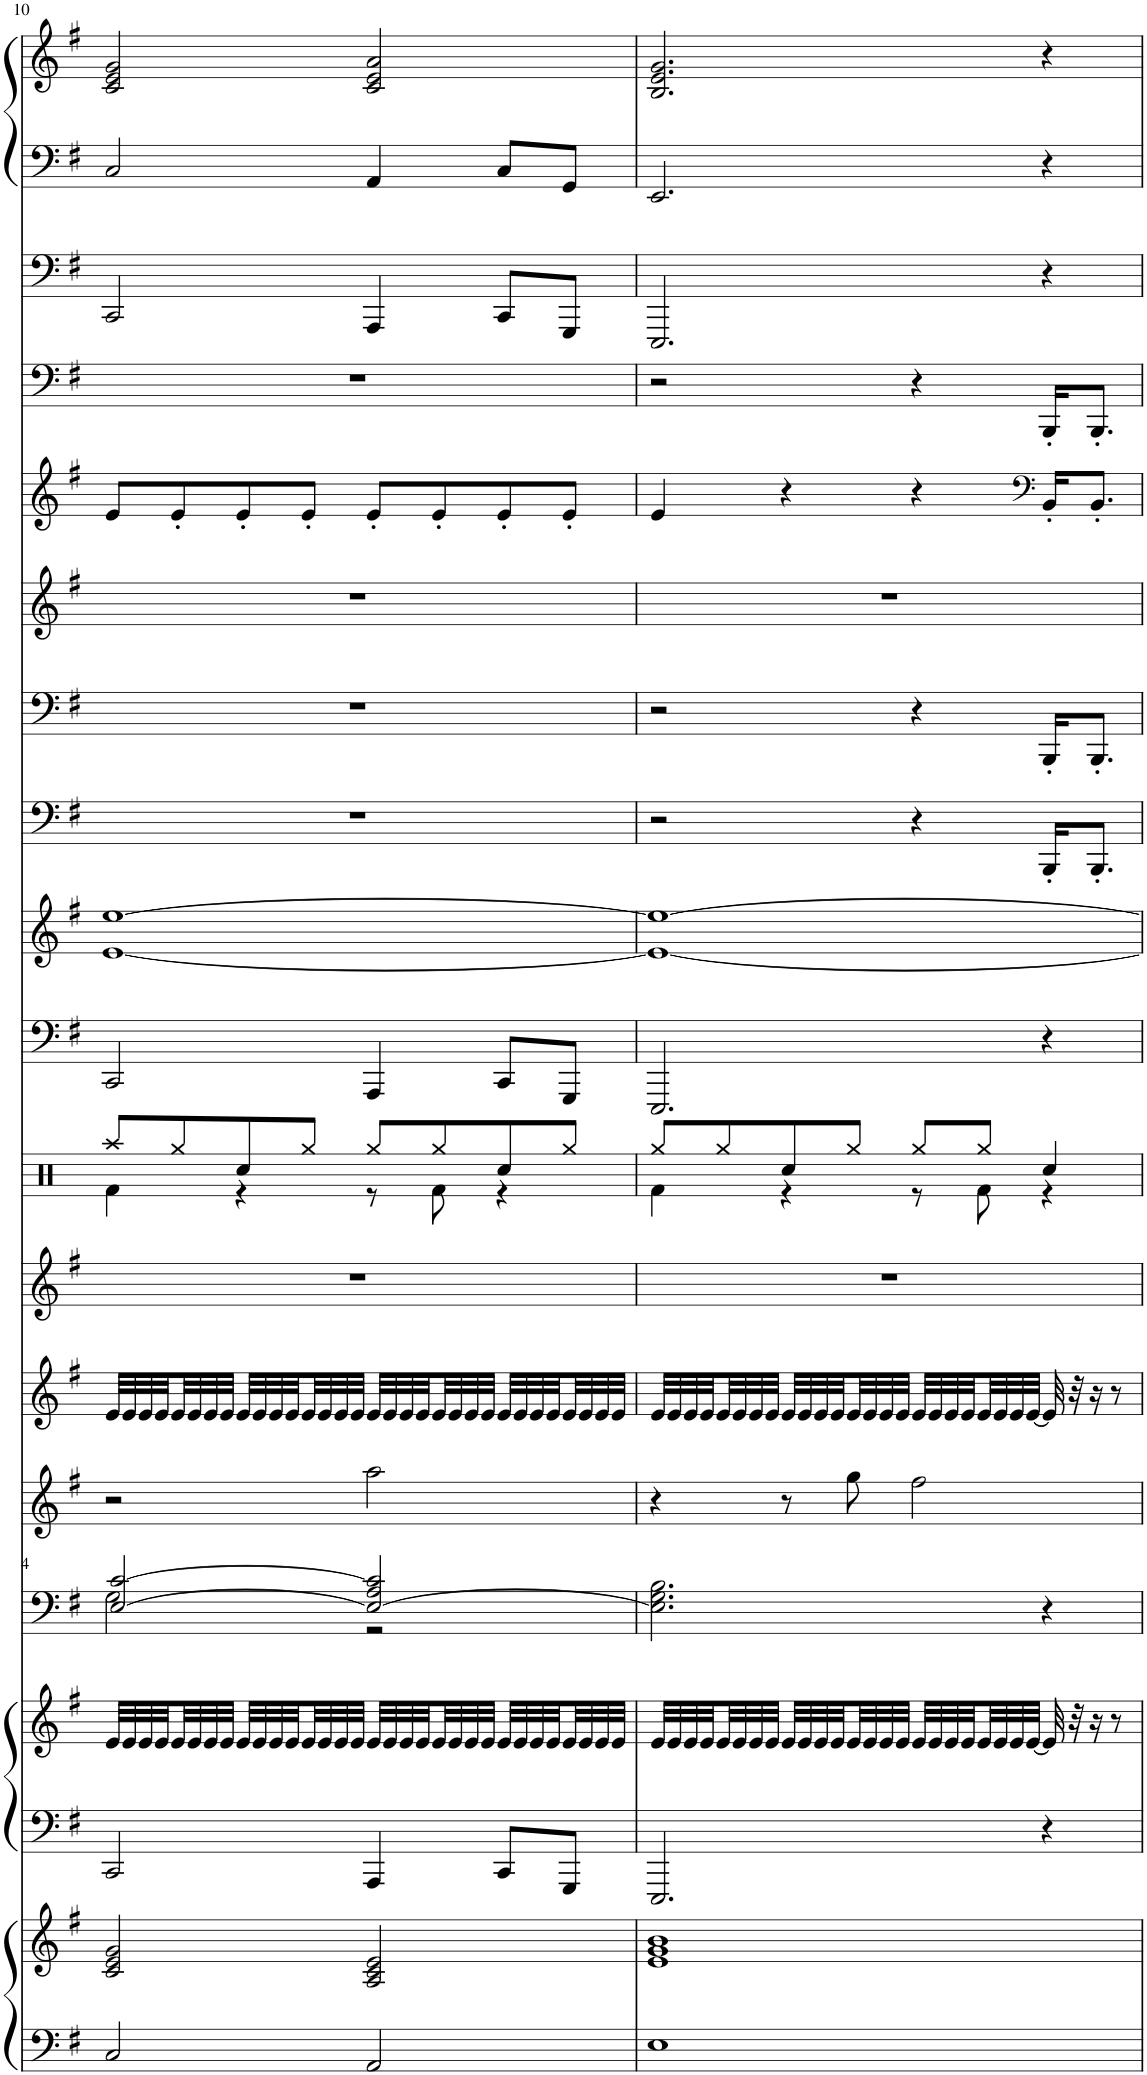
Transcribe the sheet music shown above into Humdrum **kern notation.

**kern	**kern	**kern	**kern	**kern	**kern	**kern	**kern	**kern	**kern	**kern	**kern	**kern	**kern	**kern	**kern	**kern	**kern	**kern
*part16	*part16	*part15	*part15	*part14	*part13	*part12	*part11	*part10	*part9	*part8	*part7	*part6	*part5	*part4	*part3	*part2	*part1	*part1
*staff19	*staff18	*staff17	*staff16	*staff15	*staff14	*staff13	*staff12	*staff11	*staff10	*staff9	*staff8	*staff7	*staff6	*staff5	*staff4	*staff3	*staff2	*staff1
*I"Bright Piano	*	*I"Sweep Pad	*	*I"Warm Pad	*I"Grand Piano	*I"Athmosphere	*I"PizzicatoStr.	*I"Percussion	*I"Contrabass	*I"Saw Wave	*I"PizzicatoStr.	*I"Overdrive Gtr	*I"Synth Voice	*I"Tenor Sax	*I"DistortionGtr	*I"Fingered Bass	*I"Bright Piano, Heathens	*
*I'Pno	*	*	*	*	*I'Pno	*	*	*	*I'Cb	*	*	*	*I'V	*I'T Sax	*	*	*I'Pno	*
!!LO:PB:g=z
*clefF4	*clefG2	*clefF4	*clefF4	*clefG2	*clefG2	*clefG2	*clefG2	*clefX	*clefF4	*clefF4	*clefF4	*clefF4	*clefG2	*clefG2	*clefF4	*clefF4	*clefF4	*clefG2
*	*	*	*	*	*	*	*	*	*Trd7c12	*	*	*	*	*Trd8c14	*	*	*	*
*k[f#]	*k[f#]	*k[f#]	*k[f#]	*k[f#]	*k[f#]	*k[f#]	*k[f#]	*k[]	*k[f#]	*k[f#]	*k[f#]	*k[f#]	*k[f#]	*k[f#]	*k[f#]	*k[f#]	*k[f#]	*k[f#]
*M4/4	*M4/4	*M4/4	*M4/4	*M4/4	*M4/4	*M4/4	*M4/4	*M4/4	*M4/4	*M4/4	*M4/4	*M4/4	*M4/4	*M4/4	*M4/4	*M4/4	*M4/4	*M4/4
=10	=10	=10	=10	=10	=10	=10	=10	=10	=10	=10	=10	=10	=10	=10	=10	=10	=10	=10
*	*	*	*	*^	*	*	*	*^	*	*	*	*	*	*	*	*	*	*
2C/	2c/ 2e/ 2g/	2CC/	32e/LLL	[2E/ [2c/	2G\	2r	32e/LLL	1r	8Raa/L	4Rf\	2CC/	[1e [1ee	1r	1r	1r	8e/L	1r	2CC/	2C/	2c/ 2e/ 2g/
.	.	.	32e/	.	.	.	32e/	.	.	.	.	.	.	.	.	.	.	.	.	.
.	.	.	32e/	.	.	.	32e/	.	.	.	.	.	.	.	.	.	.	.	.	.
.	.	.	32e/	.	.	.	32e/	.	.	.	.	.	.	.	.	.	.	.	.	.
.	.	.	32e/	.	.	.	32e/	.	8Rgg/	.	.	.	.	.	.	8e'/	.	.	.	.
.	.	.	32e/	.	.	.	32e/	.	.	.	.	.	.	.	.	.	.	.	.	.
.	.	.	32e/	.	.	.	32e/	.	.	.	.	.	.	.	.	.	.	.	.	.
.	.	.	32e/JJJ	.	.	.	32e/JJJ	.	.	.	.	.	.	.	.	.	.	.	.	.
.	.	.	32e/LLL	.	.	.	32e/LLL	.	8Rcc/	4r	.	.	.	.	.	8e'/	.	.	.	.
.	.	.	32e/	.	.	.	32e/	.	.	.	.	.	.	.	.	.	.	.	.	.
.	.	.	32e/	.	.	.	32e/	.	.	.	.	.	.	.	.	.	.	.	.	.
.	.	.	32e/	.	.	.	32e/	.	.	.	.	.	.	.	.	.	.	.	.	.
.	.	.	32e/	.	.	.	32e/	.	8Rgg/J	.	.	.	.	.	.	8e'/J	.	.	.	.
.	.	.	32e/	.	.	.	32e/	.	.	.	.	.	.	.	.	.	.	.	.	.
.	.	.	32e/	.	.	.	32e/	.	.	.	.	.	.	.	.	.	.	.	.	.
.	.	.	32e/JJJ	.	.	.	32e/JJJ	.	.	.	.	.	.	.	.	.	.	.	.	.
2AA/	2A/ 2c/ 2e/	4AAA/	32e/LLL	2E/_ 2A/ 2c/]	2r	2aa\	32e/LLL	.	8Rgg/L	8r	4AAA/	.	.	.	.	8e'/L	.	4AAA/	4AA/	2c/ 2e/ 2a/
.	.	.	32e/	.	.	.	32e/	.	.	.	.	.	.	.	.	.	.	.	.	.
.	.	.	32e/	.	.	.	32e/	.	.	.	.	.	.	.	.	.	.	.	.	.
.	.	.	32e/	.	.	.	32e/	.	.	.	.	.	.	.	.	.	.	.	.	.
.	.	.	32e/	.	.	.	32e/	.	8Rgg/	8Rf\	.	.	.	.	.	8e'/	.	.	.	.
.	.	.	32e/	.	.	.	32e/	.	.	.	.	.	.	.	.	.	.	.	.	.
.	.	.	32e/	.	.	.	32e/	.	.	.	.	.	.	.	.	.	.	.	.	.
.	.	.	32e/JJJ	.	.	.	32e/JJJ	.	.	.	.	.	.	.	.	.	.	.	.	.
.	.	8CC/L	32e/LLL	.	.	.	32e/LLL	.	8Rcc/	4r	8CC/L	.	.	.	.	8e'/	.	8CC/L	8C/L	.
.	.	.	32e/	.	.	.	32e/	.	.	.	.	.	.	.	.	.	.	.	.	.
.	.	.	32e/	.	.	.	32e/	.	.	.	.	.	.	.	.	.	.	.	.	.
.	.	.	32e/	.	.	.	32e/	.	.	.	.	.	.	.	.	.	.	.	.	.
.	.	8GGG/J	32e/	.	.	.	32e/	.	8Rgg/J	.	8GGG/J	.	.	.	.	8e'/J	.	8GGG/J	8GG/J	.
.	.	.	32e/	.	.	.	32e/	.	.	.	.	.	.	.	.	.	.	.	.	.
.	.	.	32e/	.	.	.	32e/	.	.	.	.	.	.	.	.	.	.	.	.	.
.	.	.	32e/JJJ	.	.	.	32e/JJJ	.	.	.	.	.	.	.	.	.	.	.	.	.
*	*	*	*	*v	*v	*	*	*	*	*	*	*	*	*	*	*	*	*	*	*
=11	=11	=11	=11	=11	=11	=11	=11	=11	=11	=11	=11	=11	=11	=11	=11	=11	=11	=11	=11
1E	1e 1g 1b	2.EEE/	32e/LLL	2.E\] 2.G\ 2.B\	4r	32e/LLL	1r	8Rgg/L	4Rf\	2.EEE/	1e_ 1ee_	2r	2r	1r	4e/	2r	2.EEE/	2.EE/	2.B/ 2.e/ 2.g/
.	.	.	32e/	.	.	32e/	.	.	.	.	.	.	.	.	.	.	.	.	.
.	.	.	32e/	.	.	32e/	.	.	.	.	.	.	.	.	.	.	.	.	.
.	.	.	32e/	.	.	32e/	.	.	.	.	.	.	.	.	.	.	.	.	.
.	.	.	32e/	.	.	32e/	.	8Rgg/	.	.	.	.	.	.	.	.	.	.	.
.	.	.	32e/	.	.	32e/	.	.	.	.	.	.	.	.	.	.	.	.	.
.	.	.	32e/	.	.	32e/	.	.	.	.	.	.	.	.	.	.	.	.	.
.	.	.	32e/JJJ	.	.	32e/JJJ	.	.	.	.	.	.	.	.	.	.	.	.	.
.	.	.	32e/LLL	.	8r	32e/LLL	.	8Rcc/	4r	.	.	.	.	.	4r	.	.	.	.
.	.	.	32e/	.	.	32e/	.	.	.	.	.	.	.	.	.	.	.	.	.
.	.	.	32e/	.	.	32e/	.	.	.	.	.	.	.	.	.	.	.	.	.
.	.	.	32e/	.	.	32e/	.	.	.	.	.	.	.	.	.	.	.	.	.
.	.	.	32e/	.	8gg\	32e/	.	8Rgg/J	.	.	.	.	.	.	.	.	.	.	.
.	.	.	32e/	.	.	32e/	.	.	.	.	.	.	.	.	.	.	.	.	.
.	.	.	32e/	.	.	32e/	.	.	.	.	.	.	.	.	.	.	.	.	.
.	.	.	32e/JJJ	.	.	32e/JJJ	.	.	.	.	.	.	.	.	.	.	.	.	.
.	.	.	32e/LLL	.	2ff#\	32e/LLL	.	8Rgg/L	8r	.	.	4r	4r	.	4r	4r	.	.	.
.	.	.	32e/	.	.	32e/	.	.	.	.	.	.	.	.	.	.	.	.	.
.	.	.	32e/	.	.	32e/	.	.	.	.	.	.	.	.	.	.	.	.	.
.	.	.	32e/	.	.	32e/	.	.	.	.	.	.	.	.	.	.	.	.	.
.	.	.	32e/	.	.	32e/	.	8Rgg/J	8Rf\	.	.	.	.	.	.	.	.	.	.
.	.	.	32e/	.	.	32e/	.	.	.	.	.	.	.	.	.	.	.	.	.
.	.	.	32e/	.	.	32e/	.	.	.	.	.	.	.	.	.	.	.	.	.
.	.	.	[32e/JJJ	.	.	[32e/JJJ	.	.	.	.	.	.	.	.	.	.	.	.	.
*	*	*	*	*	*	*	*	*	*	*	*	*	*	*	*clefF4	*	*	*	*
.	.	4r	32e/]	4r	.	32e/]	.	4Rcc/	4r	4r	.	16BBB'/KL	16BBB'/KL	.	16BB'/KL	16BBB'/KL	4r	4r	4r
.	.	.	32r	.	.	32r	.	.	.	.	.	.	.	.	.	.	.	.	.
.	.	.	16r	.	.	16r	.	.	.	.	.	8.BBB'/J	8.BBB'/J	.	8.BB'/J	8.BBB'/J	.	.	.
.	.	.	8r	.	.	8r	.	.	.	.	.	.	.	.	.	.	.	.	.
*	*	*	*	*	*	*	*	*v	*v	*	*	*	*	*	*	*	*	*	*
=	=	=	=	=	=	=	=	=	=	=	=	=	=	=	=	=	=	=
*-	*-	*-	*-	*-	*-	*-	*-	*-	*-	*-	*-	*-	*-	*-	*-	*-	*-	*-
